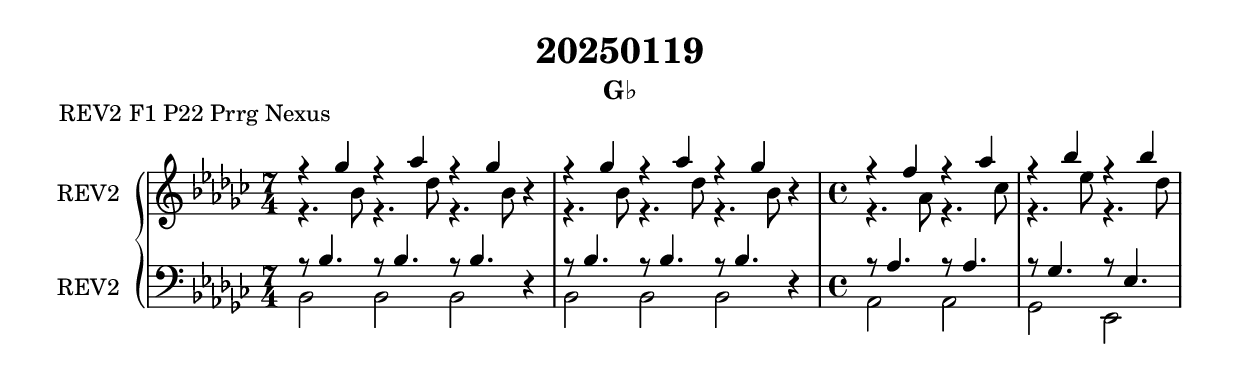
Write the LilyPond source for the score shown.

\version "2.20.0"
\language "english"

\header {
  title = "20250119"
  subtitle = "G♭"
}

\markup "REV2 F1 P22 Prrg Nexus"

\new GrandStaff <<
  \new Staff \with { instrumentName = "REV2" } \relative c''' {
    \key gf \major
    \time 7/4
    << { r4 gf4 r4 af4 r4 gf4 } \\ { r4. bf,8 r4. df8 r4. bf8 } >> r4 | % 1
    << { r4 gf'4 r4 af4 r4 gf4 } \\ { r4. bf,8 r4. df8 r4. bf8 } >> r4 | % 2
    \time 4/4
    << { r4 f'4 r4 af4  } \\ { r4. af,8 r4. cf8 } >> | % 3
    << { r4 bf'4 r4 bf4  } \\ { r4. ef,8 r4. df8 } >> | % 4
  }
  \new Staff \with { instrumentName = "REV2" } \relative c' {
    \key gf \major
    \clef bass
    << { r8 bf4. r8 bf4. r8 bf4. } \\ { bf,2 bf2 bf2 } >> r4 | % 1
    << { r8 bf'4. r8 bf4. r8 bf4. } \\ { bf,2 bf2 bf2 } >> r4 | % 2
    << { r8 af'4. r8 af4. } \\ { af,2 af2 } >> | % 3
    << { r8 gf'4. r8 ef4. } \\ { gf,2 ef2 } >> | % 4
  }
>>